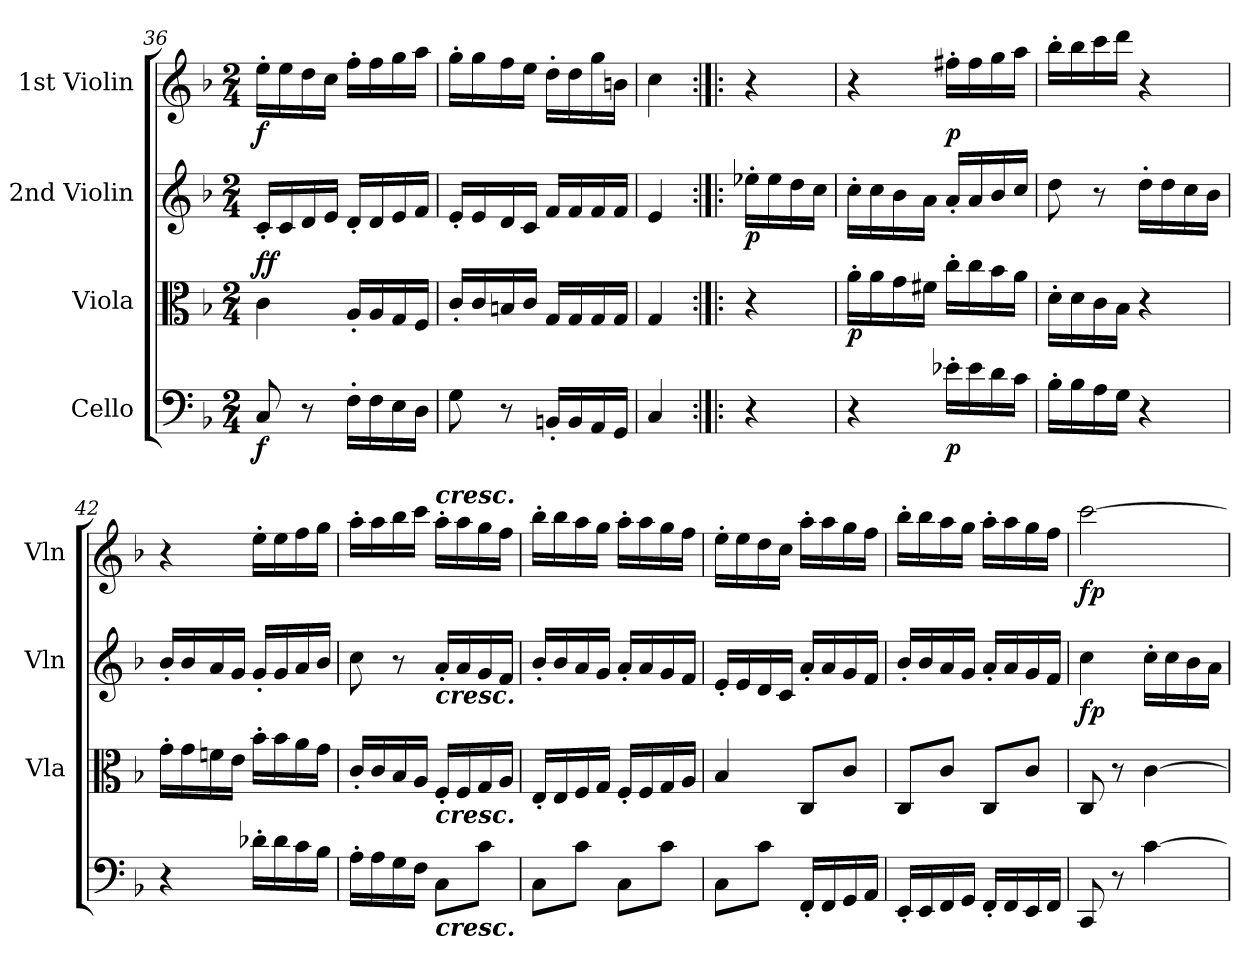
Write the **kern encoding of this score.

**kern	**dynam	**kern	**dynam	**kern	**dynam	**kern	**dynam
*part4	*part4	*part3	*part3	*part2	*part2	*part1	*part1
*staff4	*staff4	*staff3	*staff3	*staff2	*staff2	*staff1	*staff1
*I"Cello	*	*I"Viola	*	*I"2nd Violin	*	*I"1st Violin	*
*	*	*I'Vla	*	*I'Vln	*	*I'Vln	*
*clefF4	*	*clefC3	*	*clefG2	*	*clefG2	*
*k[b-]	*	*k[b-]	*	*k[b-]	*	*k[b-]	*
*F:	*	*F:	*	*F:	*	*F:	*
*M2/4	*	*M2/4	*	*M2/4	*	*M2/4	*
=36	=36	=36	=36	=36	=36	=36	=36
!	!LO:DY:b	!	!LO:DY:b	!	!	!	!
!	!	!	!LO:DY:n=1:a	!	!	!	!LO:DY:b
8C/	f	4c\	f f	16c'/LL	.	16ee'\LL	f
.	.	.	.	16c/	.	16ee\	.
8r	.	.	.	16d/	.	16dd\	.
.	.	.	.	16e/JJ	.	16cc\JJ	.
16F'\LL	.	16A'/LL	.	16d'/LL	.	16ff'\LL	.
16F\	.	16A/	.	16d/	.	16ff\	.
16E\	.	16G/	.	16e/	.	16gg\	.
16D\JJ	.	16F/JJ	.	16f/JJ	.	16aa\JJ	.
=37	=37	=37	=37	=37	=37	=37	=37
8G\	.	16c'/LL	.	16e'/LL	.	16gg'\LL	.
.	.	16c/	.	16e/	.	16gg\	.
8r	.	16Bn/	.	16d/	.	16ff\	.
.	.	16c/JJ	.	16c/JJ	.	16ee\JJ	.
16BBn'/LL	.	16G/LL	.	16f/LL	.	16dd'\LL	.
16BB/	.	16G/	.	16f/	.	16dd\	.
16AA/	.	16G/	.	16f/	.	16gg\	.
16GG/JJ	.	16G/JJ	.	16f/JJ	.	16bn\JJ	.
=38	=38	=38	=38	=38	=38	=38	=38
4C/	.	4G/	.	4e/	.	4cc\	.
!!LO:LB:g=z
=39:|!|:	=39:|!|:	=39:|!|:	=39:|!|:	=39:|!|:	=39:|!|:	=39:|!|:	=39:|!|:
!	!	!	!	!	!LO:DY:b	!	!
4r	.	4r	.	16ee-X'\LL	p	4r	.
.	.	.	.	16ee-\	.	.	.
.	.	.	.	16dd\	.	.	.
.	.	.	.	16cc\JJ	.	.	.
=40	=40	=40	=40	=40	=40	=40	=40
!	!	!	!LO:DY:b	!	!	!	!
4r	.	16a'\LL	p	16cc'\LL	.	4r	.
.	.	16a\	.	16cc\	.	.	.
.	.	16g\	.	16b-\	.	.	.
.	.	16f#X\JJ	.	16a\JJ	.	.	.
!	!LO:DY:b	!	!	!	!	!	!LO:DY:b
16e-X'\LL	p	16cc'\LL	.	16a'/LL	.	16ff#X'\LL	p
16e-\	.	16cc\	.	16a/	.	16ff#\	.
16d\	.	16b-\	.	16b-/	.	16gg\	.
16c\JJ	.	16a\JJ	.	16cc/JJ	.	16aa\JJ	.
=41	=41	=41	=41	=41	=41	=41	=41
16B-'\LL	.	16d'\LL	.	8dd\	.	16bb-'\LL	.
16B-\	.	16d\	.	.	.	16bb-\	.
16A\	.	16c\	.	8r	.	16ccc\	.
16G\JJ	.	16B-\JJ	.	.	.	16ddd\JJ	.
4r	.	4r	.	16dd'\LL	.	4r	.
.	.	.	.	16dd\	.	.	.
.	.	.	.	16cc\	.	.	.
.	.	.	.	16b-\JJ	.	.	.
=42	=42	=42	=42	=42	=42	=42	=42
4r	.	16g'\LL	.	16b-'/LL	.	4r	.
.	.	16g\	.	16b-/	.	.	.
.	.	16fn\	.	16a/	.	.	.
.	.	16e\JJ	.	16g/JJ	.	.	.
16d-X'\LL	.	16b-'\LL	.	16g'/LL	.	16ee'\LL	.
16d-\	.	16b-\	.	16g/	.	16ee\	.
16c\	.	16a\	.	16a/	.	16ff\	.
16B-\JJ	.	16g\JJ	.	16b-/JJ	.	16gg\JJ	.
!!LO:PB:g=z
=43	=43	=43	=43	=43	=43	=43	=43
16A'\LL	.	16c'/LL	.	8cc\	.	16aa'\LL	.
16A\	.	16c/	.	.	.	16aa\	.
16G\	.	16B-/	.	8r	.	16bb-\	.
16F\JJ	.	16A/JJ	.	.	.	16ccc\JJ	.
!	!	!	!	!	!	!LO:TX:a:Bi:t=cresc.	!
!	!	!	!	!LO:TX:b:Bi:t=cresc.	!	!	!
!	!	!LO:TX:b:Bi:t=cresc.	!	!	!	!	!
!LO:TX:b:Bi:t=cresc.	!	!	!	!	!	!	!
8C\L	.	16F'/LL	.	16a'/LL	.	16aa'\LL	.
.	.	16F/	.	16a/	.	16aa\	.
8c\J	.	16G/	.	16g/	.	16gg\	.
.	.	16A/JJ	.	16f/JJ	.	16ff\JJ	.
!!LO:LB:g=z
=44	=44	=44	=44	=44	=44	=44	=44
8C\L	.	16E'/LL	.	16b-'/LL	.	16bb-'\LL	.
.	.	16E/	.	16b-/	.	16bb-\	.
8c\J	.	16F/	.	16a/	.	16aa\	.
.	.	16G/JJ	.	16g/JJ	.	16gg\JJ	.
8C\L	.	16F'/LL	.	16a'/LL	.	16aa'\LL	.
.	.	16F/	.	16a/	.	16aa\	.
8c\J	.	16G/	.	16g/	.	16gg\	.
.	.	16A/JJ	.	16f/JJ	.	16ff\JJ	.
=45	=45	=45	=45	=45	=45	=45	=45
8C\L	.	4B-/	.	16e'/LL	.	16ee'\LL	.
.	.	.	.	16e/	.	16ee\	.
8c\J	.	.	.	16d/	.	16dd\	.
.	.	.	.	16c/JJ	.	16cc\JJ	.
16FF'/LL	.	8C/L	.	16a'/LL	.	16aa'\LL	.
16FF/	.	.	.	16a/	.	16aa\	.
16GG/	.	8c/J	.	16g/	.	16gg\	.
16AA/JJ	.	.	.	16f/JJ	.	16ff\JJ	.
=46	=46	=46	=46	=46	=46	=46	=46
16EE'/LL	.	8C/L	.	16b-'/LL	.	16bb-'\LL	.
16EE/	.	.	.	16b-/	.	16bb-\	.
16FF/	.	8c/J	.	16a/	.	16aa\	.
16GG/JJ	.	.	.	16g/JJ	.	16gg\JJ	.
16FF'/LL	.	8C/L	.	16a'/LL	.	16aa'\LL	.
16FF/	.	.	.	16a/	.	16aa\	.
16EE/	.	8c/J	.	16g/	.	16gg\	.
16FF/JJ	.	.	.	16f/JJ	.	16ff\JJ	.
=47	=47	=47	=47	=47	=47	=47	=47
!	!	!	!	!	!LO:DY:b	!	!LO:DY:b
8CC/	.	8C/	.	4cc\	fp	[2ccc\	fp
8r	.	8r	.	.	.	.	.
!	!LO:DY:a	!	!	!	!	!	!
!	!LO:DY:n=1:b	!	!	!	!	!	!
[4c\	fp fp	[4c\	.	16cc'\LL	.	.	.
.	.	.	.	16cc\	.	.	.
.	.	.	.	16b-\	.	.	.
.	.	.	.	16a\JJ	.	.	.
=	=	=	=	=	=	=	=
*-	*-	*-	*-	*-	*-	*-	*-
